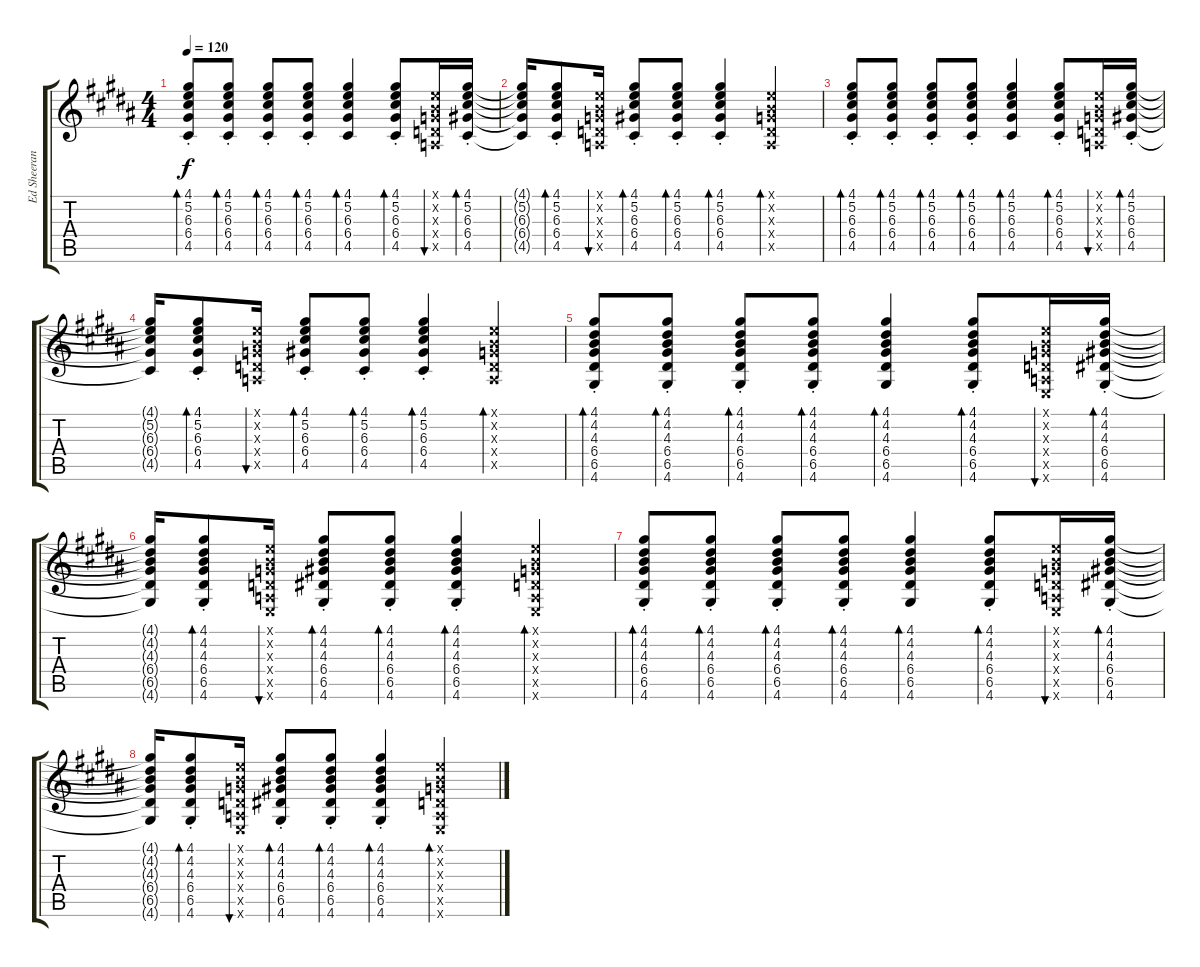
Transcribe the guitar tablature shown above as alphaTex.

\track ("Ed Sheeran Acoustic Guitar" "Ed Sheeran") {instrument acousticguitarsteel}
\staff {score tabs}
\tuning (E4 B3 G3 D3 A2 E2) {hide}
\ts (4 4)
\tempo 120
\clef g2
\ks g#minor
(4.1{st} 5.2{st} 6.3{st} 6.4{st} 4.5{st}).8{bd 30 dy f} (4.1{st} 5.2{st} 6.3{st} 6.4{st} 4.5{st}).8{bd 30} (4.1{st} 5.2{st} 6.3{st} 6.4{st} 4.5{st}).8{bd 30} (4.1{st} 5.2{st} 6.3{st} 6.4{st} 4.5{st}).8{bd 30} (4.1 5.2 6.3 6.4 4.5).4{bd 30} (4.1{st} 5.2{st} 6.3{st} 6.4{st} 4.5{st}).8{bd 30} (0.1{x} 0.2{x} 0.3{x} 0.4{x} 0.5{x}).16{bu 30} (4.1{st} 5.2{st} 6.3{st} 6.4{st} 4.5{st}).16{bd 30} |
(4.1{t} 5.2{t} 6.3{t} 6.4{t} 4.5{t}).16 (4.1{st} 5.2{st} 6.3{st} 6.4{st} 4.5{st}).8{bd 30} (0.1{x} 0.2{x} 0.3{x} 0.4{x} 0.5{x}).16{bu 30} (4.1{st} 5.2{st} 6.3{st} 6.4{st} 4.5{st}).8{bd 30} (4.1{st} 5.2{st} 6.3{st} 6.4{st} 4.5{st}).8{bd 30} (4.1{st} 5.2{st} 6.3{st} 6.4{st} 4.5{st}).4{bd 30} (0.1{x} 0.2{x} 0.3{x} 0.4{x} 0.5{x}).4{bd 30} |
(4.1{st} 5.2{st} 6.3{st} 6.4{st} 4.5{st}).8{bd 30} (4.1{st} 5.2{st} 6.3{st} 6.4{st} 4.5{st}).8{bd 30} (4.1{st} 5.2{st} 6.3{st} 6.4{st} 4.5{st}).8{bd 30} (4.1{st} 5.2{st} 6.3{st} 6.4{st} 4.5{st}).8{bd 30} (4.1 5.2 6.3 6.4 4.5).4{bd 30} (4.1{st} 5.2{st} 6.3{st} 6.4{st} 4.5{st}).8{bd 30} (0.1{x} 0.2{x} 0.3{x} 0.4{x} 0.5{x}).16{bu 30} (4.1{st} 5.2{st} 6.3{st} 6.4{st} 4.5{st}).16{bd 30} |
(4.1{t} 5.2{t} 6.3{t} 6.4{t} 4.5{t}).16 (4.1{st} 5.2{st} 6.3{st} 6.4{st} 4.5{st}).8{bd 30} (0.1{x} 0.2{x} 0.3{x} 0.4{x} 0.5{x}).16{bu 30} (4.1{st} 5.2{st} 6.3{st} 6.4{st} 4.5{st}).8{bd 30} (4.1{st} 5.2{st} 6.3{st} 6.4{st} 4.5{st}).8{bd 30} (4.1{st} 5.2{st} 6.3{st} 6.4{st} 4.5{st}).4{bd 30} (0.1{x} 0.2{x} 0.3{x} 0.4{x} 0.5{x}).4{bd 30} |
(4.1{st} 4.2{st} 4.3{st} 6.4{st} 6.5{st} 4.6{st}).8{bd 30} (4.1{st} 4.2{st} 4.3{st} 6.4{st} 6.5{st} 4.6{st}).8{bd 30} (4.1{st} 4.2{st} 4.3{st} 6.4{st} 6.5{st} 4.6{st}).8{bd 30} (4.1{st} 4.2{st} 4.3{st} 6.4{st} 6.5{st} 4.6{st}).8{bd 30} (4.1 4.2 4.3 6.4 6.5 4.6).4{bd 30} (4.1{st} 4.2{st} 4.3{st} 6.4{st} 6.5{st} 4.6{st}).8{bd 30} (0.1{x} 0.2{x} 0.3{x} 0.4{x} 0.5{x} 0.6{x}).16{bu 30} (4.1{st} 4.2{st} 4.3{st} 6.4{st} 6.5{st} 4.6{st}).16{bd 30} |
(4.1{t} 4.2{t} 4.3{t} 6.4{t} 6.5{t} 4.6{t}).16 (4.1{st} 4.2{st} 4.3{st} 6.4{st} 6.5{st} 4.6{st}).8{bd 30} (0.1{x} 0.2{x} 0.3{x} 0.4{x} 0.5{x} 0.6{x}).16{bu 30} (4.1{st} 4.2{st} 4.3{st} 6.4{st} 6.5{st} 4.6{st}).8{bd 30} (4.1{st} 4.2{st} 4.3{st} 6.4{st} 6.5{st} 4.6{st}).8{bd 30} (4.1{st} 4.2{st} 4.3{st} 6.4{st} 6.5{st} 4.6{st}).4{bd 30} (0.1{x} 0.2{x} 0.3{x} 0.4{x} 0.5{x} 0.6{x}).4{bd 30} |
(4.1{st} 4.2{st} 4.3{st} 6.4{st} 6.5{st} 4.6{st}).8{bd 30} (4.1{st} 4.2{st} 4.3{st} 6.4{st} 6.5{st} 4.6{st}).8{bd 30} (4.1{st} 4.2{st} 4.3{st} 6.4{st} 6.5{st} 4.6{st}).8{bd 30} (4.1{st} 4.2{st} 4.3{st} 6.4{st} 6.5{st} 4.6{st}).8{bd 30} (4.1 4.2 4.3 6.4 6.5 4.6).4{bd 30} (4.1{st} 4.2{st} 4.3{st} 6.4{st} 6.5{st} 4.6{st}).8{bd 30} (0.1{x} 0.2{x} 0.3{x} 0.4{x} 0.5{x} 0.6{x}).16{bu 30} (4.1{st} 4.2{st} 4.3{st} 6.4{st} 6.5{st} 4.6{st}).16{bd 30} |
(4.1{t} 4.2{t} 4.3{t} 6.4{t} 6.5{t} 4.6{t}).16 (4.1{st} 4.2{st} 4.3{st} 6.4{st} 6.5{st} 4.6{st}).8{bd 30} (0.1{x} 0.2{x} 0.3{x} 0.4{x} 0.5{x} 0.6{x}).16{bu 30} (4.1{st} 4.2{st} 4.3{st} 6.4{st} 6.5{st} 4.6{st}).8{bd 30} (4.1{st} 4.2{st} 4.3{st} 6.4{st} 6.5{st} 4.6{st}).8{bd 30} (4.1{st} 4.2{st} 4.3{st} 6.4{st} 6.5{st} 4.6{st}).4{bd 30} (0.1{x} 0.2{x} 0.3{x} 0.4{x} 0.5{x} 0.6{x}).4{bd 30}
